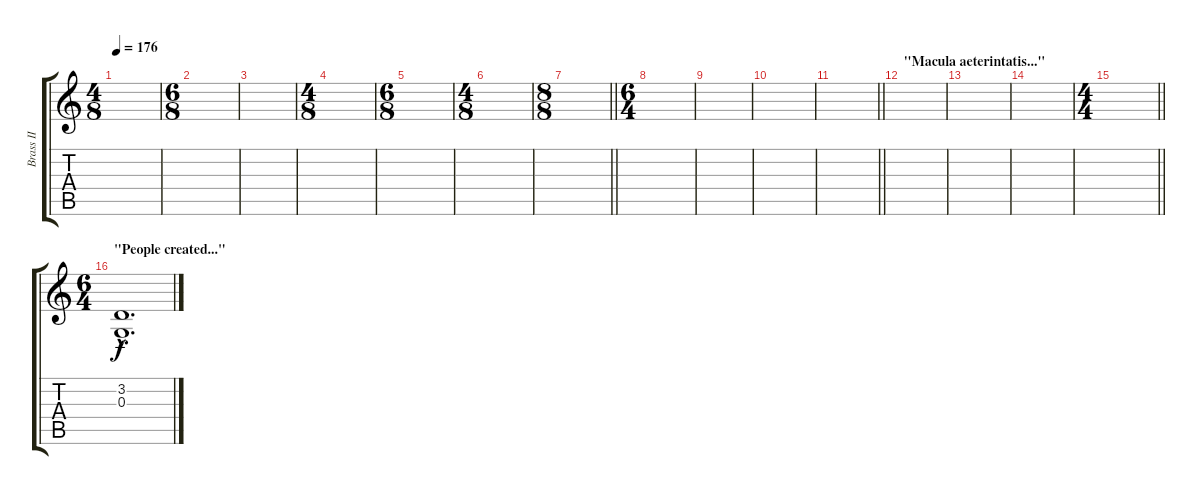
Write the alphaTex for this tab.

\track ("Brass II" "Brass II") {instrument frenchhorn}
\staff {score tabs}
\tuning (E4 B3 G3 D3 A2 E2) {hide}
\ts (4 8)
\tempo 176
\clef g2
\ks c
|
\ts (6 8)
|
|
\ts (4 8)
|
\ts (6 8)
|
\ts (4 8)
|
\ts (8 8)
\barLineRight lightlight
|
\ts (6 4)
\section ("" "")
|
|
|
\barLineRight lightlight
|
\section ("" "\"Macula aeterintatis...\"")
|
|
|
\ts (4 4)
\barLineRight lightlight
|
\ts (6 4)
\section ("" "\"People created...\"")
(3.2{hac} 0.3{hac}).1{d volume 12}
